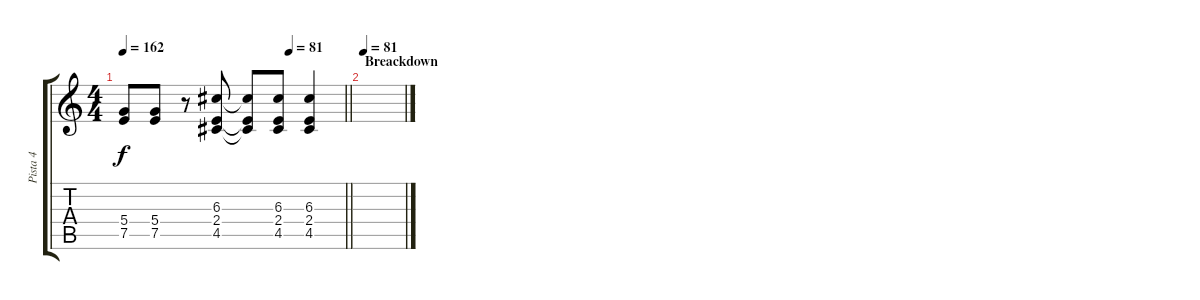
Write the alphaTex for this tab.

\track ("Pista 4" "Pista 4") {instrument electricguitarjazz}
\staff {score tabs}
\tuning (E4 B3 G3 D3 A2 D2) {hide}
\ts (4 4)
\tempo 162
\tempo (81 0.75)
\clef g2
\barLineRight lightlight
\ks c
(5.4{t} 7.5{t}).8{dy f} (5.4 7.5).8 r.8 (6.3 2.4 4.5).8 (6.3{t} 2.4{t} 4.5{t}).8 (6.3 2.4 4.5).8 (6.3 2.4 4.5).4 |
\section ("" "Breackdown")
\tempo 81
